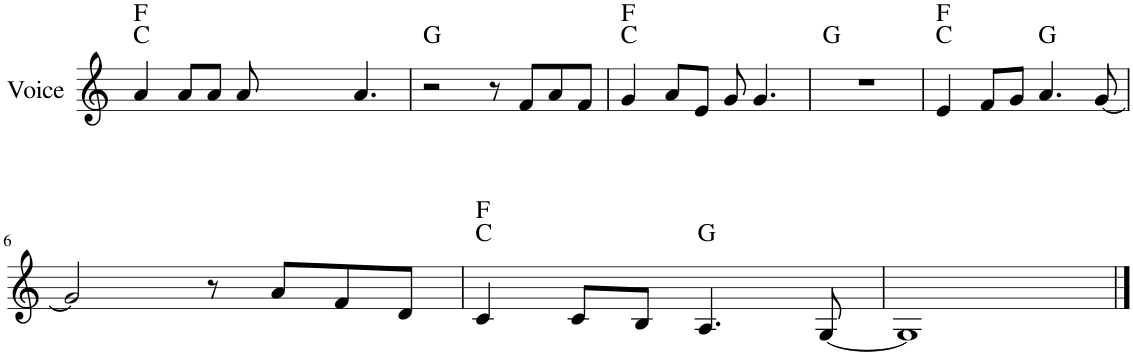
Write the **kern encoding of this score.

**kern	**harte
*part1	*part1
*staff1	*
*I"Voice	*
*clefG2	*
*k[]	*
=1	=1
4a/	C:maj F:maj
8a/L	.
8a/J	.
8a/	.
4.a/	.
=2	=2
2r	G:maj
8r	.
8f/L	.
8a/	.
8f/J	.
=3	=3
4g/	C:maj F:maj
8a/L	.
8e/J	.
8g/	.
4.g/	.
=4	=4
1r	G:maj
=5	=5
4e/	C:maj F:maj
8f/L	.
8g/J	.
4.a/	G:maj
[8g/	.
!!LO:LB:g=z
=6	=6
2g/]	.
8r	.
8a/L	.
8f/	.
8d/J	.
=7	=7
4c/	C:maj F:maj
8c/L	.
8B/J	.
4.A/	G:maj
[8G/	.
=8	=8
1G]	.
==	==
*-	*-
